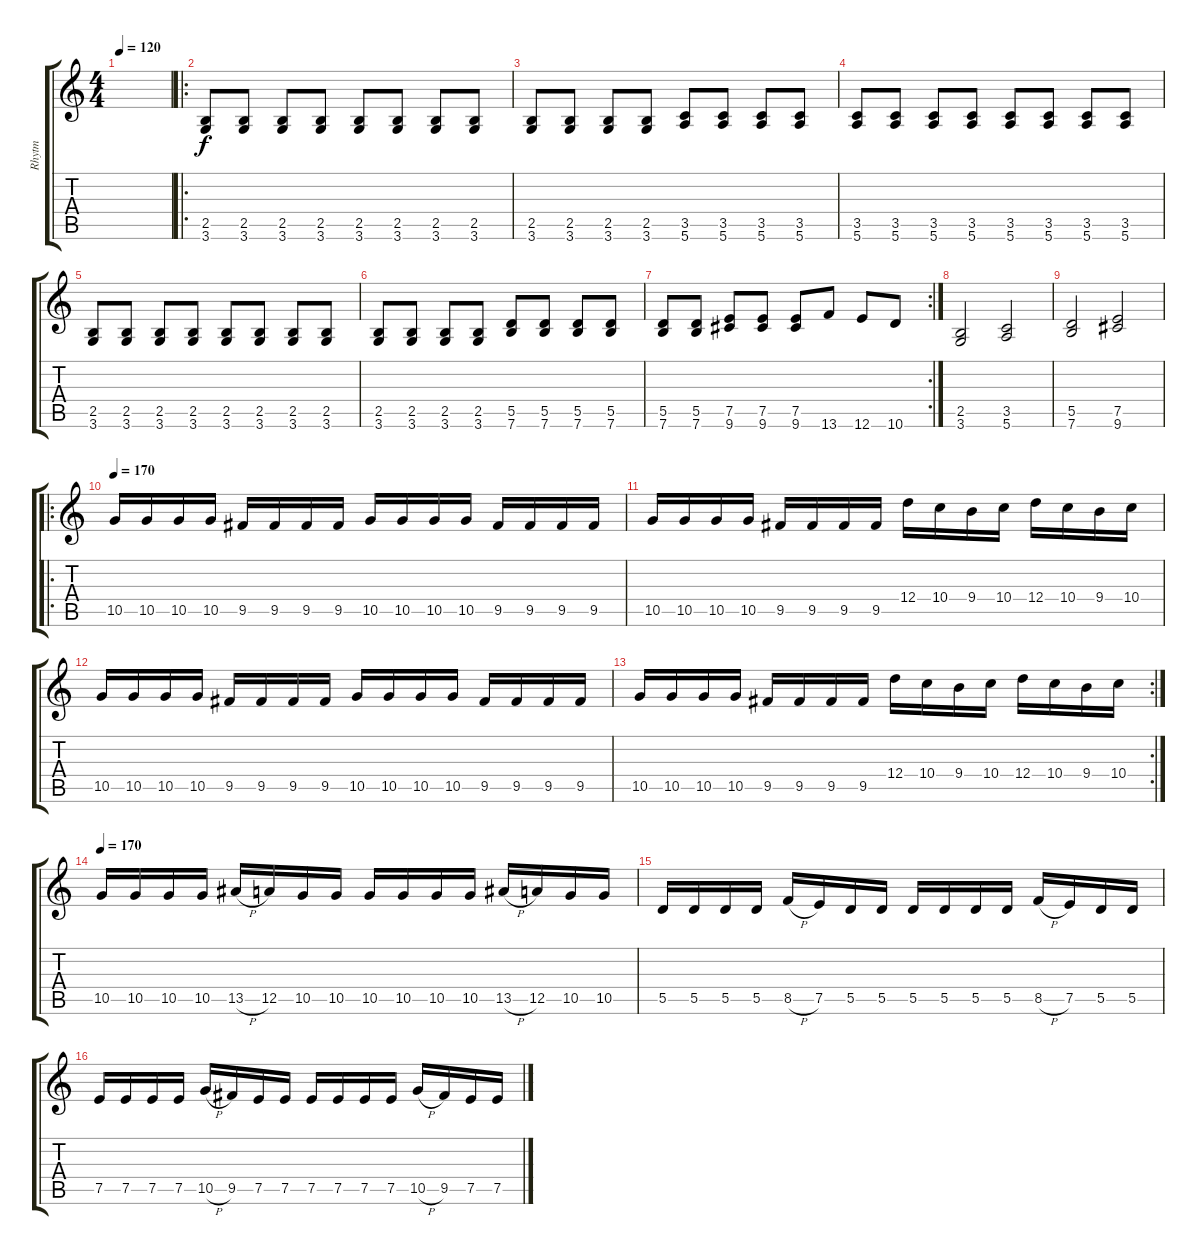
\track ("Rhytm" "Rhytm") {instrument distortionguitar}
\staff {score tabs}
\tuning (E4 B3 G3 D3 A2 E2) {hide}
\ts (4 4)
\tempo 120
\clef g2
\ks c
|
\ro
(2.5 3.6).8 (2.5 3.6).8 (2.5 3.6).8 (2.5 3.6).8 (2.5 3.6).8 (2.5 3.6).8 (2.5 3.6).8 (2.5 3.6).8 |
(2.5 3.6).8 (2.5 3.6).8 (2.5 3.6).8 (2.5 3.6).8 (3.5 5.6).8 (3.5 5.6).8 (3.5 5.6).8 (3.5 5.6).8 |
(3.5 5.6).8 (3.5 5.6).8 (3.5 5.6).8 (3.5 5.6).8 (3.5 5.6).8 (3.5 5.6).8 (3.5 5.6).8 (3.5 5.6).8 |
(2.5 3.6).8 (2.5 3.6).8 (2.5 3.6).8 (2.5 3.6).8 (2.5 3.6).8 (2.5 3.6).8 (2.5 3.6).8 (2.5 3.6).8 |
(2.5 3.6).8 (2.5 3.6).8 (2.5 3.6).8 (2.5 3.6).8 (5.5 7.6).8 (5.5 7.6).8 (5.5 7.6).8 (5.5 7.6).8 |
\rc 2
(5.5 7.6).8 (5.5 7.6).8 (7.5 9.6).8 (7.5 9.6).8 (7.5 9.6).8 13.6.8 12.6.8 10.6.8 |
(2.5 3.6).2 (3.5 5.6).2 |
(5.5 7.6).2 (7.5 9.6).2 |
\ro
\tempo 170
10.5.16 10.5.16 10.5.16 10.5.16 9.5.16 9.5.16 9.5.16 9.5.16 10.5.16 10.5.16 10.5.16 10.5.16 9.5.16 9.5.16 9.5.16 9.5.16 |
10.5.16 10.5.16 10.5.16 10.5.16 9.5.16 9.5.16 9.5.16 9.5.16 12.4.16 10.4.16 9.4.16 10.4.16 12.4.16 10.4.16 9.4.16 10.4.16 |
10.5.16 10.5.16 10.5.16 10.5.16 9.5.16 9.5.16 9.5.16 9.5.16 10.5.16 10.5.16 10.5.16 10.5.16 9.5.16 9.5.16 9.5.16 9.5.16 |
\rc 2
10.5.16 10.5.16 10.5.16 10.5.16 9.5.16 9.5.16 9.5.16 9.5.16 12.4.16 10.4.16 9.4.16 10.4.16 12.4.16 10.4.16 9.4.16 10.4.16 |
\tempo 170
10.5.16 10.5.16 10.5.16 10.5.16 13.5{h}.16 12.5.16 10.5.16 10.5.16 10.5.16 10.5.16 10.5.16 10.5.16 13.5{h}.16 12.5.16 10.5.16 10.5.16 |
5.5.16 5.5.16 5.5.16 5.5.16 8.5{h}.16 7.5.16 5.5.16 5.5.16 5.5.16 5.5.16 5.5.16 5.5.16 8.5{h}.16 7.5.16 5.5.16 5.5.16 |
7.5.16 7.5.16 7.5.16 7.5.16 10.5{h}.16 9.5.16 7.5.16 7.5.16 7.5.16 7.5.16 7.5.16 7.5.16 10.5{h}.16 9.5.16 7.5.16 7.5.16
